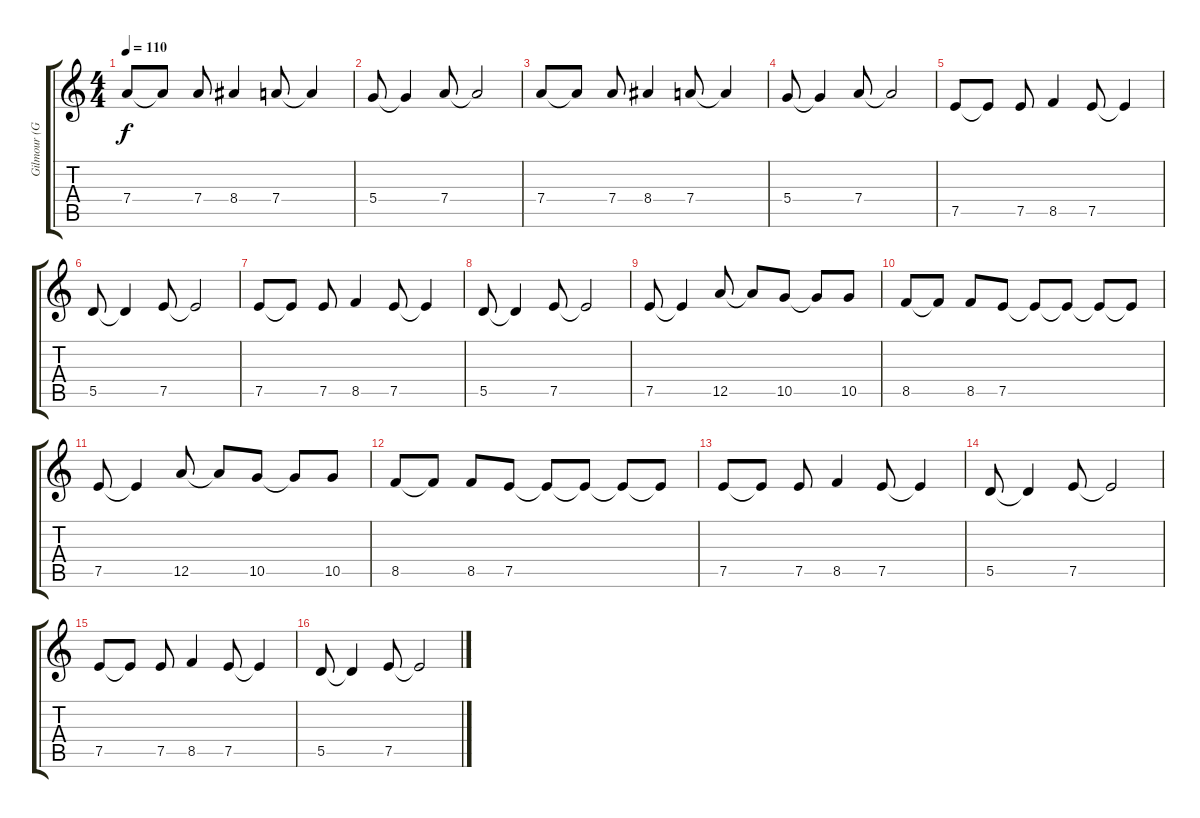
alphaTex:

\track ("Gilmour (Guitar w/ Slide)" "Gilmour (G") {instrument electricguitarjazz}
\staff {score tabs}
\tuning (E4 B3 G3 D3 A2 E2) {hide}
\ts (4 4)
\tempo 110
\clef g2
\ks c
7.4.8{dy f} 7.4{t}.8 7.4.8 8.4.4 7.4.8 7.4{t}.4 |
5.4.8 5.4{t}.4 7.4.8 7.4{t}.2 |
7.4.8 7.4{t}.8 7.4.8 8.4.4 7.4.8 7.4{t}.4 |
5.4.8 5.4{t}.4 7.4.8 7.4{t}.2 |
7.5.8 7.5{t}.8 7.5.8 8.5.4 7.5.8 7.5{t}.4 |
5.5.8 5.5{t}.4 7.5.8 7.5{t}.2 |
7.5.8 7.5{t}.8 7.5.8 8.5.4 7.5.8 7.5{t}.4 |
5.5.8 5.5{t}.4 7.5.8 7.5{t}.2 |
7.5.8 7.5{t}.4 12.5.8 12.5{t}.8 10.5.8 10.5{t}.8 10.5.8 |
8.5.8 8.5{t}.8 8.5.8 7.5.8 7.5{t}.8 7.5{t}.8 7.5{t}.8 7.5{t}.8 |
7.5.8 7.5{t}.4 12.5.8 12.5{t}.8 10.5.8 10.5{t}.8 10.5.8 |
8.5.8 8.5{t}.8 8.5.8 7.5.8 7.5{t}.8 7.5{t}.8 7.5{t}.8 7.5{t}.8 |
7.5.8 7.5{t}.8 7.5.8 8.5.4 7.5.8 7.5{t}.4 |
5.5.8 5.5{t}.4 7.5.8 7.5{t}.2 |
7.5.8 7.5{t}.8 7.5.8 8.5.4 7.5.8 7.5{t}.4 |
5.5.8 5.5{t}.4 7.5.8 7.5{t}.2
